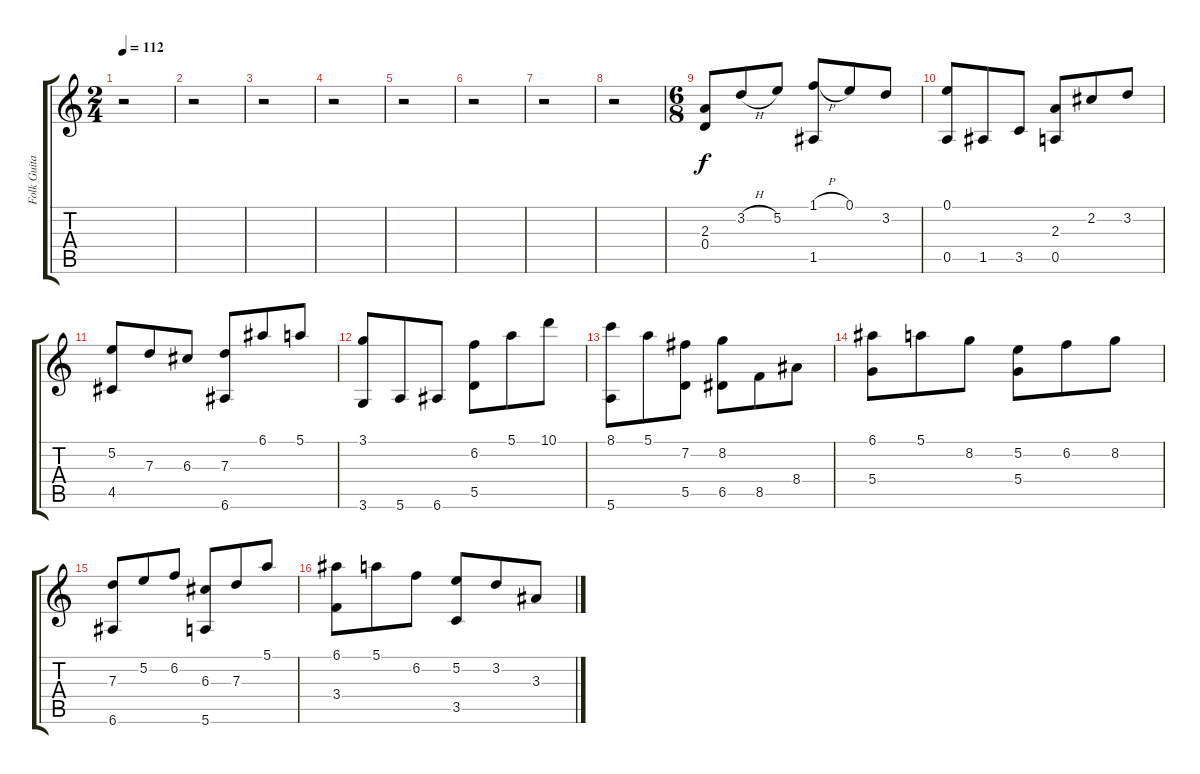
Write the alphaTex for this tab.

\track ("Folk Guitar" "Folk Guita") {instrument acousticguitarsteel}
\staff {score tabs}
\tuning (E4 B3 G3 D3 A2 E2) {hide}
\ts (2 4)
\tempo 112
\clef g2
\ks c
r.2{dy f} |
r.2 |
r.2 |
r.2 |
r.2 |
r.2 |
r.2 |
r.2 |
\ts (6 8)
(2.3 0.4).8 3.2{h}.8 5.2.8 (1.1{h} 1.5).8 0.1.8 3.2.8 |
(0.1 0.5).8 1.5.8 3.5.8 (2.3 0.5).8 2.2.8 3.2.8 |
(5.2 4.5).8 7.3.8 6.3.8 (7.3 6.6).8 6.1.8 5.1.8 |
(3.1 3.6).8 5.6.8 6.6.8 (6.2 5.5).8 5.1.8 10.1.8 |
(8.1 5.6).8 5.1.8 (7.2 5.5).8 (8.2 6.5).8 8.5.8 8.4.8 |
(6.1 5.4).8 5.1.8 8.2.8 (5.2 5.4).8 6.2.8 8.2.8 |
(7.3 6.6).8 5.2.8 6.2.8 (6.3 5.6).8 7.3.8 5.1.8 |
(6.1 3.4).8 5.1.8 6.2.8 (5.2 3.5).8 3.2.8 3.3.8
